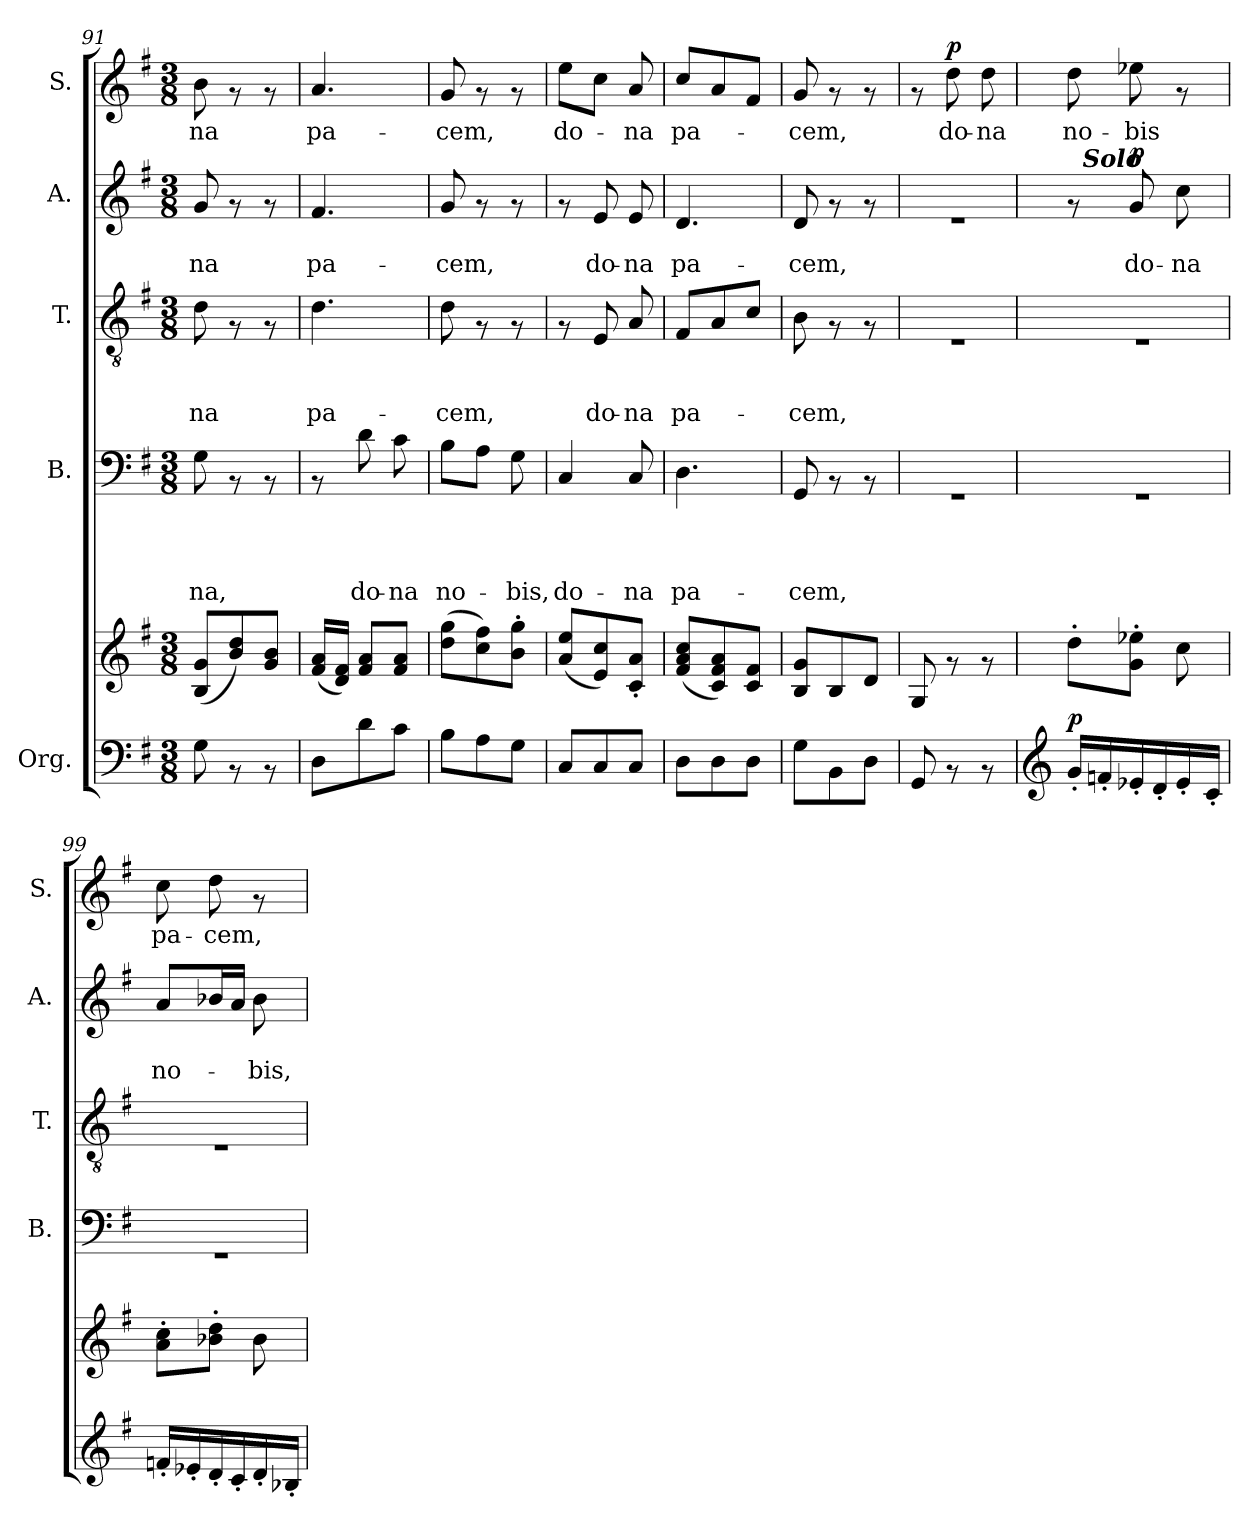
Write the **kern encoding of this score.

**kern	**kern	**dynam	**kern	**text	**text	**text	**text	**kern	**text	**text	**text	**kern	**text	**text	**dynam	**kern	**text	**dynam
*part5	*part5	*part5	*part4	*part4	*part4	*part4	*part4	*part3	*part3	*part3	*part3	*part2	*part2	*part2	*part2	*part1	*part1	*part1
*staff6	*staff5	*staff5/6	*staff4	*staff4	*staff4	*staff4	*staff4	*staff3	*staff3	*staff3	*staff3	*staff2	*staff2	*staff2	*staff2	*staff1	*staff1	*staff1
*I"Org.	*	*	*I"B.	*	*	*	*	*I"T.	*	*	*	*I"A.	*	*	*	*I"S.	*	*
*	*	*	*I'B.	*	*	*	*	*I'T.	*	*	*	*I'A.	*	*	*	*I'S.	*	*
*clefF4	*clefG2	*	*clefF4	*	*	*	*	*clefGv2	*	*	*	*clefG2	*	*	*	*clefG2	*	*
*k[f#]	*k[f#]	*	*k[f#]	*	*	*	*	*k[f#]	*	*	*	*k[f#]	*	*	*	*k[f#]	*	*
*G:	*G:	*	*G:	*	*	*	*	*G:	*	*	*	*G:	*	*	*	*G:	*	*
*M3/8	*M3/8	*	*M3/8	*	*	*	*	*M3/8	*	*	*	*M3/8	*	*	*	*M3/8	*	*
=91	=91	=91	=91	=91	=91	=91	=91	=91	=91	=91	=91	=91	=91	=91	=91	=91	=91	=91
!	!	!	!	!	!	!	!LO:LY:b	!	!	!	!LO:LY:b	!	!	!LO:LY:b	!	!	!LO:LY:b	!
8G\	(<8B/ 8g/L	.	8G\	.	.	.	-na,	8d\	.	.	-na	8g/	.	-na	.	8b\	-na	.
8rAA	8b/ 8dd/)	.	8rAA	.	.	.	.	8rF	.	.	.	8rf	.	.	.	8rf	.	.
8rAA	8g/ 8b/J	.	8rAA	.	.	.	.	8rF	.	.	.	8rf	.	.	.	8rf	.	.
=92	=92	=92	=92	=92	=92	=92	=92	=92	=92	=92	=92	=92	=92	=92	=92	=92	=92	=92
!	!	!	!	!	!	!	!	!	!	!	!LO:LY:b	!	!	!LO:LY:b	!	!	!LO:LY:b	!
8D\L	(<16f#/ 16a/LL	.	8rAA	.	.	.	.	4.d\	.	.	pa-	4.f#/	.	pa-	.	4.a/	pa-	.
.	16d/ 16f#/JJ)	.	.	.	.	.	.	.	.	.	.	.	.	.	.	.	.	.
!	!	!	!	!	!	!	!LO:LY:b	!	!	!	!	!	!	!	!	!	!	!
8d\	8f#/ 8a/L	.	8d\	.	.	.	do-	.	.	.	.	.	.	.	.	.	.	.
!	!	!	!	!	!	!	!LO:LY:b	!	!	!	!	!	!	!	!	!	!	!
8c\J	8f#/ 8a/J	.	8c\	.	.	.	-na	.	.	.	.	.	.	.	.	.	.	.
=93	=93	=93	=93	=93	=93	=93	=93	=93	=93	=93	=93	=93	=93	=93	=93	=93	=93	=93
!	!	!	!	!	!	!	!LO:LY:b	!	!	!	!LO:LY:b	!	!	!LO:LY:b	!	!	!LO:LY:b	!
8B\L	(>8dd\ 8gg\L	.	8B\L	.	.	.	no-	8d\	.	.	-cem,	8g/	.	-cem,	.	8g/	-cem,	.
8A\	8cc\ 8ff#\)	.	8A\J	.	.	.	.	8rF	.	.	.	8rf	.	.	.	8rf	.	.
!	!	!	!	!	!	!	!LO:LY:b	!	!	!	!	!	!	!	!	!	!	!
8G\J	8b\'> 8gg\'>J	.	8G\	.	.	.	-bis,	8rF	.	.	.	8rf	.	.	.	8rf	.	.
=94	=94	=94	=94	=94	=94	=94	=94	=94	=94	=94	=94	=94	=94	=94	=94	=94	=94	=94
!	!	!	!	!	!	!	!LO:LY:b	!	!	!	!	!	!	!	!	!	!LO:LY:b	!
8C/L	(<8a/ 8ee/L	.	4C/	.	.	.	do-	8rF	.	.	.	8rf	.	.	.	8ee\L	do-	.
!	!	!	!	!	!	!	!	!	!	!	!LO:LY:b	!	!	!LO:LY:b	!	!	!	!
8C/	8e/ 8cc/)	.	.	.	.	.	.	8E/	.	.	do-	8e/	.	do-	.	8cc\J	.	.
!	!	!	!	!	!	!	!LO:LY:b	!	!	!	!LO:LY:b	!	!	!LO:LY:b	!	!	!LO:LY:b	!
8C/J	8c/'< 8a/'<J	.	8C/	.	.	.	-na	8A/	.	.	-na	8e/	.	-na	.	8a/	-na	.
=95	=95	=95	=95	=95	=95	=95	=95	=95	=95	=95	=95	=95	=95	=95	=95	=95	=95	=95
!	!	!	!	!	!	!	!LO:LY:b	!	!	!	!LO:LY:b	!	!	!LO:LY:b	!	!	!LO:LY:b	!
8D\L	(<8f#/ 8a/ 8cc/L	.	4.D\	.	.	.	pa-	8F#/L	.	.	pa-	4.d/	.	pa-	.	8cc/L	pa-	.
8D\	8c/ 8f#/ 8a/)	.	.	.	.	.	.	8A/	.	.	.	.	.	.	.	8a/	.	.
8D\J	8c/ 8f#/J	.	.	.	.	.	.	8c/J	.	.	.	.	.	.	.	8f#/J	.	.
=96	=96	=96	=96	=96	=96	=96	=96	=96	=96	=96	=96	=96	=96	=96	=96	=96	=96	=96
!	!	!	!	!	!	!	!LO:LY:b	!	!	!	!LO:LY:b	!	!	!LO:LY:b	!	!	!LO:LY:b	!
8G\L	8B/ 8g/L	.	8GG/	.	.	.	-cem,	8B\	.	.	-cem,	8d/	.	-cem,	.	8g/	-cem,	.
8BB\	8B/	.	8rAA	.	.	.	.	8rF	.	.	.	8rf	.	.	.	8rf	.	.
8D\J	8d/J	.	8rAA	.	.	.	.	8rF	.	.	.	8rf	.	.	.	8rf	.	.
=97	=97	=97	=97	=97	=97	=97	=97	=97	=97	=97	=97	=97	=97	=97	=97	=97	=97	=97
8GG/	8G/	.	4.rGG	.	.	.	.	4.rE	.	.	.	4.re	.	.	.	8rf	.	.
!	!	!	!	!	!	!	!	!	!	!	!	!	!	!	!	!	!LO:LY:b	!LO:DY:a
8rAA	8rf	.	.	.	.	.	.	.	.	.	.	.	.	.	.	8dd\	do-	p
!	!	!	!	!	!	!	!	!	!	!	!	!	!	!	!	!	!LO:LY:b	!
8rAA	8rf	.	.	.	.	.	.	.	.	.	.	.	.	.	.	8dd\	-na	.
!!LO:PB:g=z
=98	=98	=98	=98	=98	=98	=98	=98	=98	=98	=98	=98	=98	=98	=98	=98	=98	=98	=98
*clefG2	*	*	*	*	*	*	*	*	*	*	*	*	*	*	*	*	*	*
!	!	!LO:DY:a=2	!	!	!	!	!	!	!	!	!	!	!	!	!	!	!LO:LY:b	!
*	*	*	*	*	*	*	*	*	*	*	*	*^	*	*	*	*	*	*
16g'</LL	8dd'>\L	p	4.rGG	.	.	.	.	4.rE	.	.	.	8rf	32ryy	.	.	.	8dd\	no-	.
!	!	!	!	!	!	!	!	!	!	!	!	!	!LO:TX:a:Bi:t=Solo	!	!	!	!	!	!
.	.	.	.	.	.	.	.	.	.	.	.	.	4ryy	.	.	.	.	.	.
16fn'</	.	.	.	.	.	.	.	.	.	.	.	.	.	.	.	.	.	.	.
!	!	!	!	!	!	!	!	!	!	!	!	!	!	!	!LO:LY:b	!LO:DY:a	!	!LO:LY:b	!
16e-X'</	8g\'> 8ee-X\'>J	.	.	.	.	.	.	.	.	.	.	8g/	.	.	do-	p	8ee-X\	-bis	.
16d'</	.	.	.	.	.	.	.	.	.	.	.	.	.	.	.	.	.	.	.
!	!	!	!	!	!	!	!	!	!	!	!	!	!	!	!LO:LY:b	!	!	!	!
16e-'</	8cc\	.	.	.	.	.	.	.	.	.	.	8cc\	.	.	-na	.	8rf	.	.
.	.	.	.	.	.	.	.	.	.	.	.	.	16.ryy	.	.	.	.	.	.
16c'</JJ	.	.	.	.	.	.	.	.	.	.	.	.	.	.	.	.	.	.	.
=99	=99	=99	=99	=99	=99	=99	=99	=99	=99	=99	=99	=99	=99	=99	=99	=99	=99	=99	=99
!	!	!	!	!	!	!	!	!	!	!	!	!	!	!	!LO:LY:b	!	!	!LO:LY:b	!
*	*	*	*	*	*	*	*	*	*	*	*	*v	*v	*	*	*	*	*	*
16fn'</LL	8a\'> 8cc\'>L	.	4.rGG	.	.	.	.	4.rE	.	.	.	8a/L	.	no-	.	8cc\	pa-	.
16e-X'</	.	.	.	.	.	.	.	.	.	.	.	.	.	.	.	.	.	.
!	!	!	!	!	!	!	!	!	!	!	!	!	!	!	!	!	!LO:LY:b	!
16d'</	8b-X\'> 8dd\'>J	.	.	.	.	.	.	.	.	.	.	16b-X/L	.	.	.	8dd\	-cem,	.
16c'</	.	.	.	.	.	.	.	.	.	.	.	16a/JJ	.	.	.	.	.	.
!	!	!	!	!	!	!	!	!	!	!	!	!	!	!LO:LY:b	!	!	!	!
16d'</	8b-\	.	.	.	.	.	.	.	.	.	.	8b-\	.	-bis,	.	8rf	.	.
16B-X'</JJ	.	.	.	.	.	.	.	.	.	.	.	.	.	.	.	.	.	.
=	=	=	=	=	=	=	=	=	=	=	=	=	=	=	=	=	=	=
*-	*-	*-	*-	*-	*-	*-	*-	*-	*-	*-	*-	*-	*-	*-	*-	*-	*-	*-
